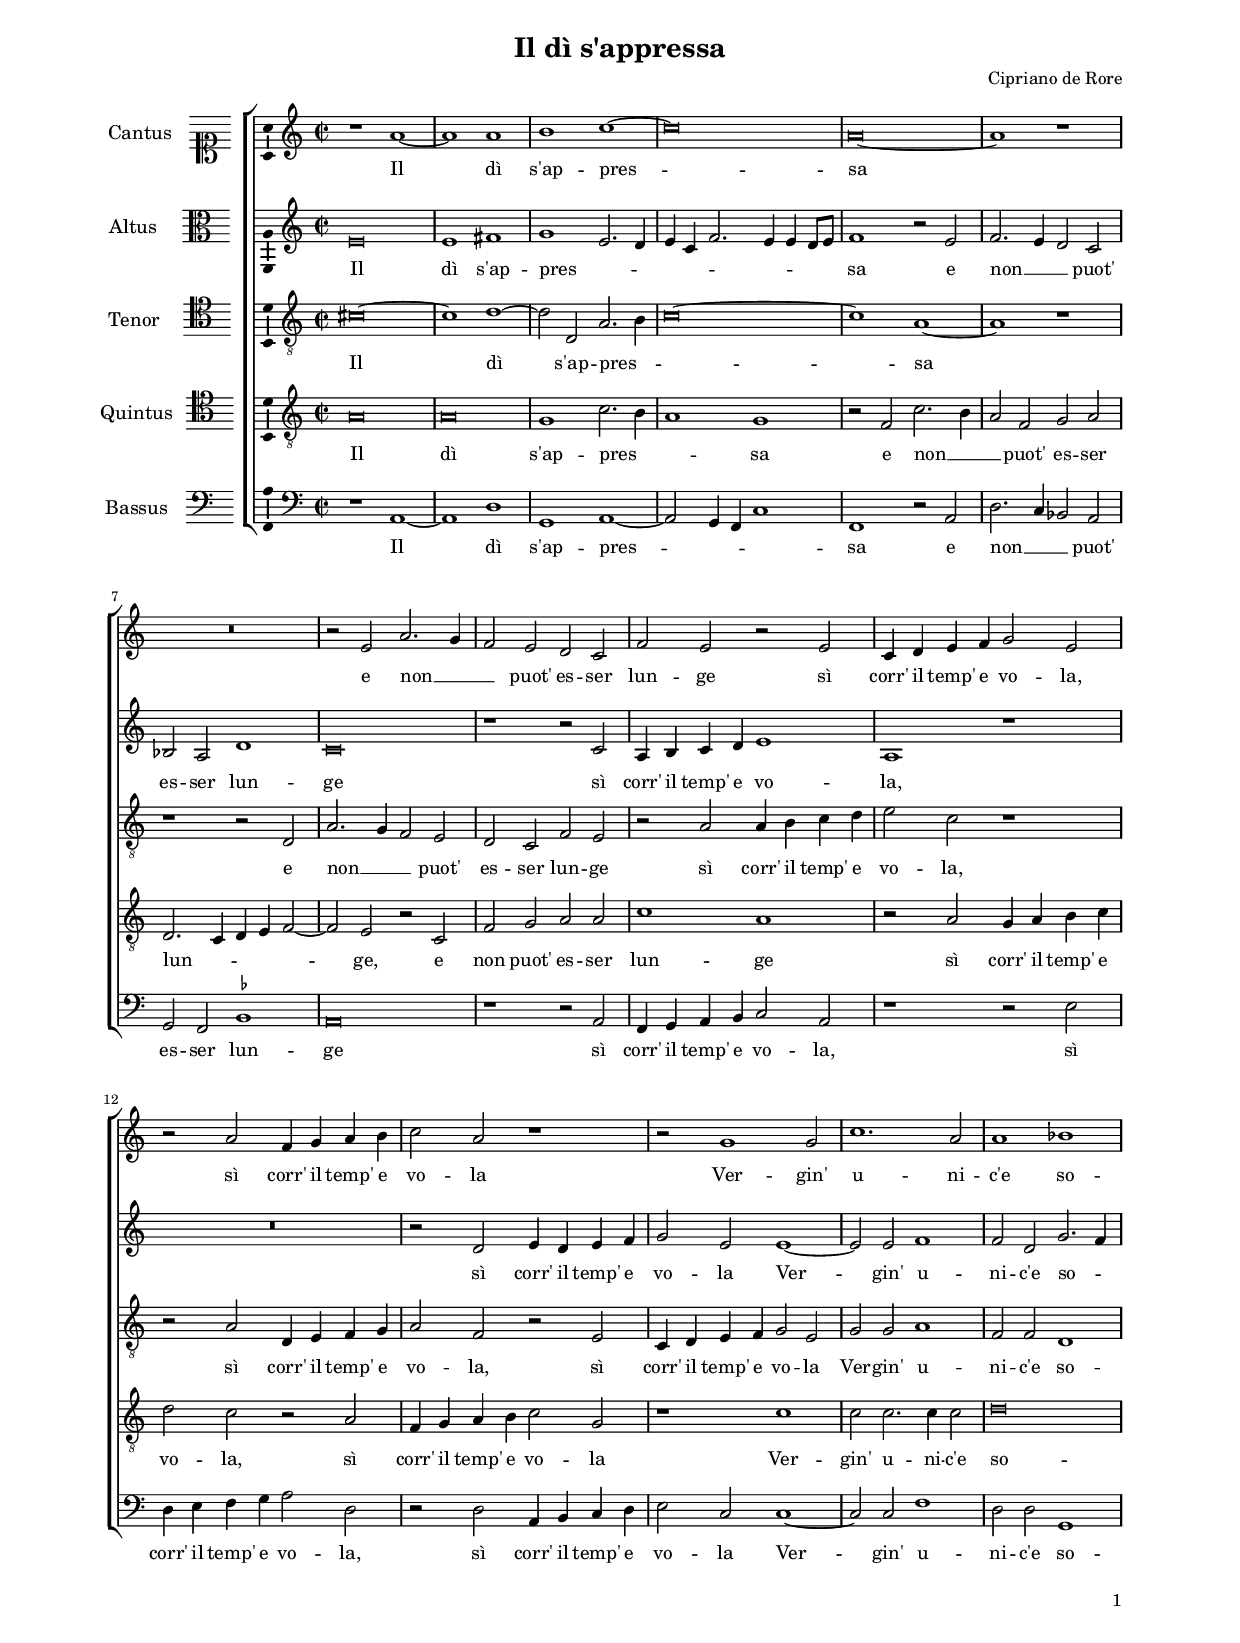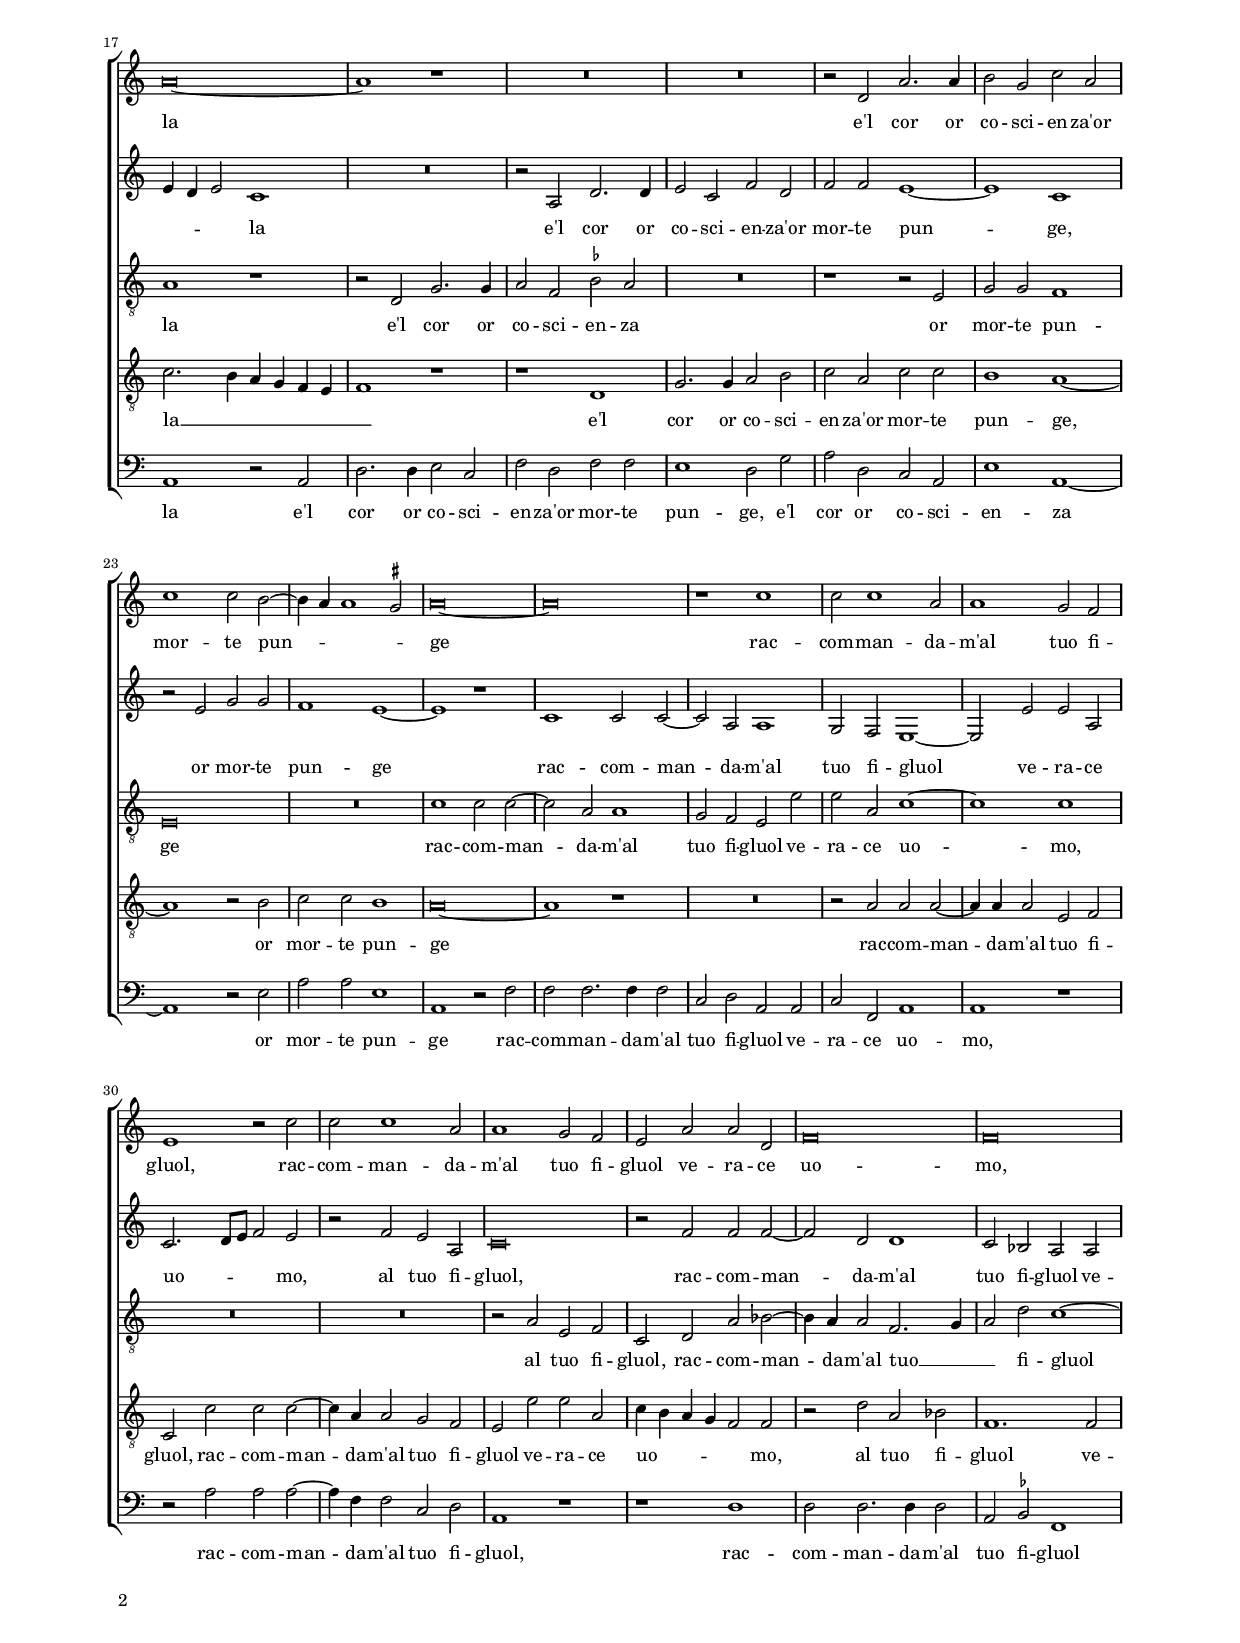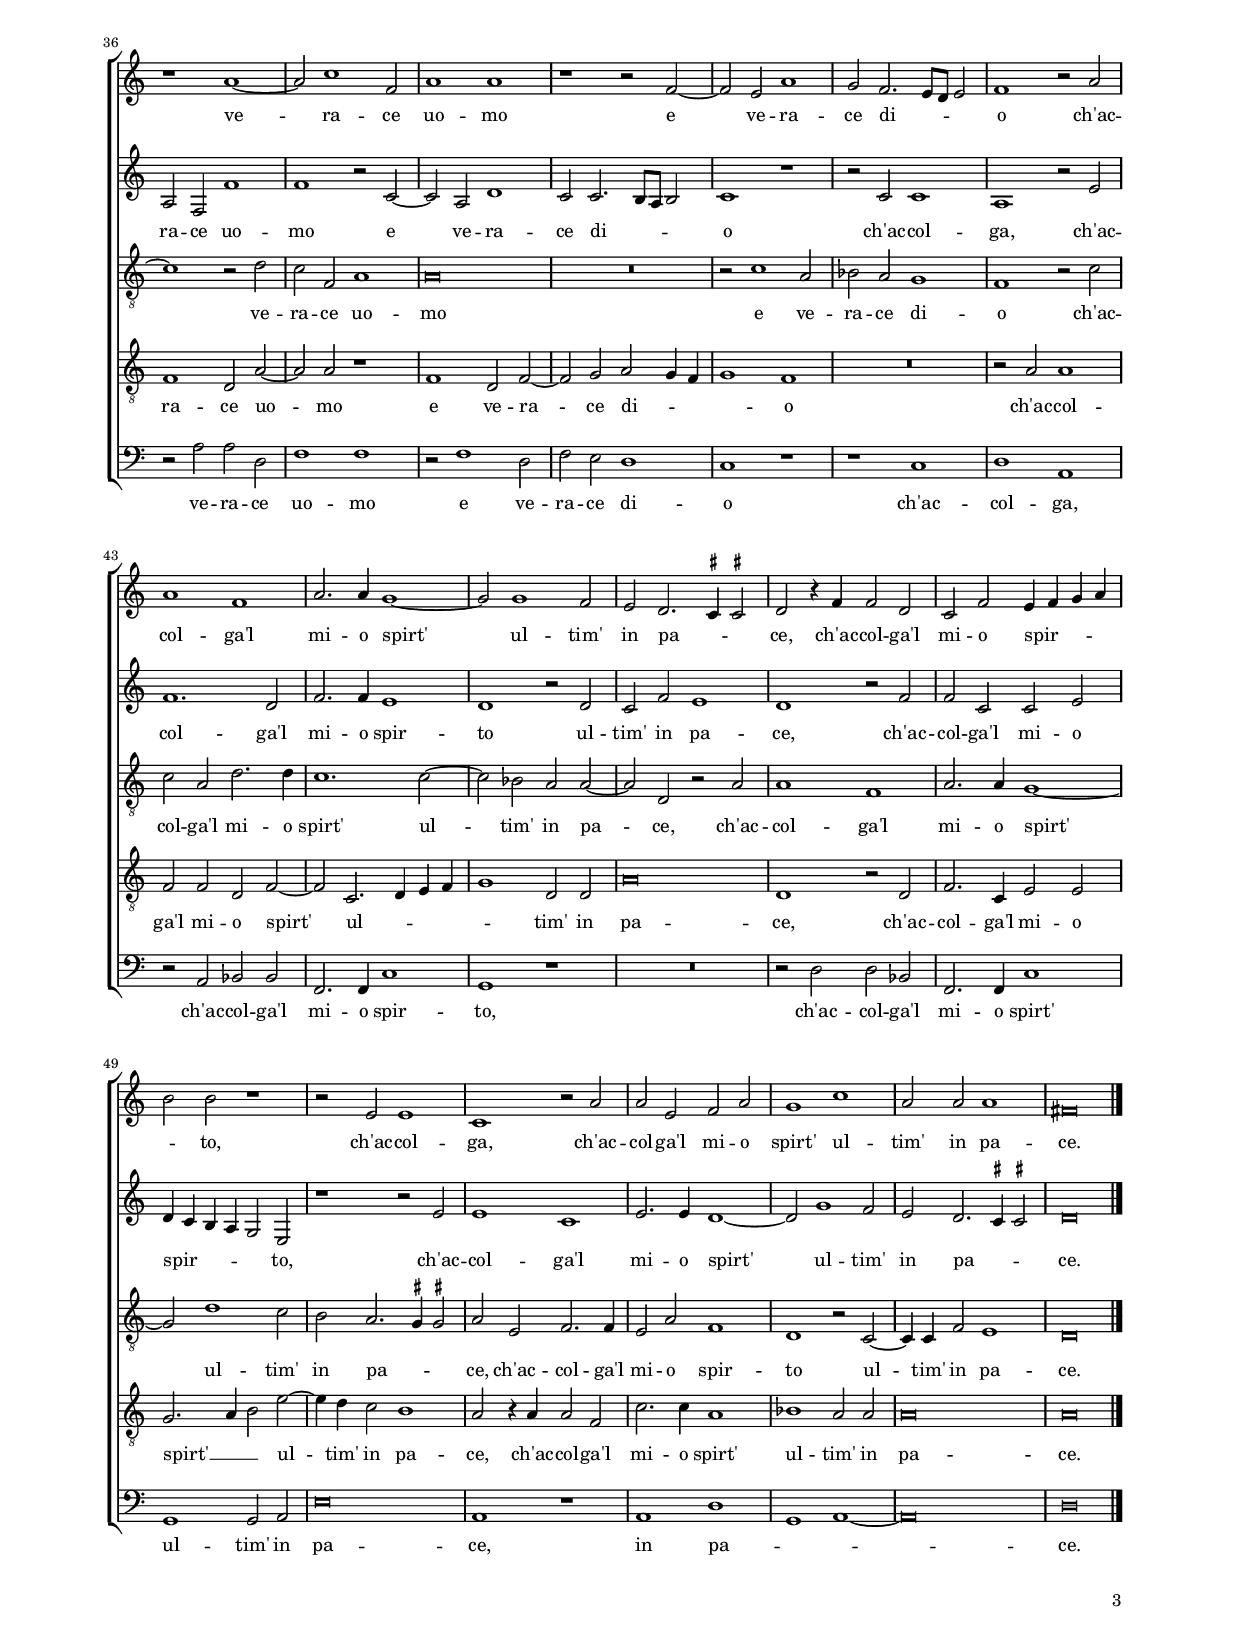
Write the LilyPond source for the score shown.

\header
{
  title="Il dì s'appressa"
  composer="Cipriano de Rore"
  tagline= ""
}

\version "2.24.1"
\include "deutsch.ly"
#(set-global-staff-size 15)
% #(set-default-paper-size "letter")
#(ly:set-option 'point-and-click #f)

	
\paper
	{
	top-margin = 1.8 \cm
	bottom-margin = 1.2 \cm
	left-margin = 2 \cm
	right-margin = 2 \cm
	ragged-bottom = ##f
	ragged-last-bottom = ##t
	print-page-number = ##f
	system-system-spacing = #'((basic-distance . 16) (minimum-distance . 14) (padding . 5) (strechability . 150))
	oddFooterMarkup=\markup   \fill-line { "" \fromproperty #'page:page-number-string }
	evenFooterMarkup=\markup  \fill-line { \fromproperty #'page:page-number-string "" }
	last-bottom-spacing = #'((basic-distance . 12) (minimum-distance . 7) (padding . 4))
	systems-per-page = 3
%	min-systems-per-page = 3
	markup-system-spacing.basic-distance = #12
	}

	
global = {
	\key c \major
	\time 2/2 \set Score.measureLength = #(ly:make-moment 2/1)
	\skip 1*2*55 \bar "|."
	}

	ficta = { \once \set suggestAccidentals = ##t }
	
	forget = #(define-music-function (music) (ly:music?) #{
		\accidentalStyle forget
		$music
		\accidentalStyle default
		#})
	
	m = \melisma
	me = \melismaEnd



incipitcantus = \markup { \score {
	{
	\set Staff.instrumentName = \markup { \fontsize #1 "Cantus" }
	\key c \major
	\clef soprano
	s4 \bar ""
	}
	\layout  {
	raggedright = ##t
	indent = 1.6 \cm
	line-width = 2.4\cm
	\context { \Staff \remove Time_signature_engraver }
	\override Staff.Clef.Y-extent = #'(0 . 0)
	}} \hspace #1 }
	
      
incipitaltus = \markup { \score {
	{
	\set Staff.instrumentName = \markup { \fontsize #1 "Altus" }
	\key c \major
	\clef alto
	s4 \bar ""
	}
	\layout  {
	raggedright = ##t
	indent = 1.6 \cm
	line-width = 2.4\cm
	\context { \Staff \remove Time_signature_engraver }
	\override Staff.Clef.Y-extent = #'(0 . 0)
	}} \hspace #1 }


incipittenor = \markup { \score {
	{
	\set Staff.instrumentName = \markup { \fontsize #1 "Tenor" }
	\key c \major
	\clef tenor
	s4 \bar ""
	}
	\layout  {
	raggedright = ##t
	indent = 1.6 \cm
	line-width = 2.4\cm
	\context { \Staff \remove Time_signature_engraver }
	\override Staff.Clef.Y-extent = #'(0 . 0)
	}} \hspace #1 }
      
      
incipitquintus = \markup { \score {
	{
	\set Staff.instrumentName = \markup { \fontsize #1 "Quintus" }
	\key c \major
	\clef tenor
	s4 \bar ""
	}
	\layout  {
	raggedright = ##t
	indent = 1.6 \cm
	line-width = 2.4\cm
	\context { \Staff \remove Time_signature_engraver }
	\override Staff.Clef.Y-extent = #'(0 . 0)
	}} \hspace #1 }
      
      
incipitbassus = \markup { \score {
	{
	\set Staff.instrumentName = \markup { \fontsize #1 "Bassus" }
	\key c \major
	\clef bass
	s4 \bar ""
	}
	\layout  {
	raggedright = ##t
	indent = 1.6 \cm
	line-width = 2.4\cm
	\context { \Staff \remove Time_signature_engraver }
	\override Staff.Clef.Y-extent = #'(0 . 0)
	}} \hspace #1 }


cantus =  \relative c''
	{
	r1 a~
	a1 a
	h1 c~
	c\breve
%5
	a\breve~ |
	a1 r
	R\breve
	r2 e a2. \m g4
	f2 \me e d c
%10
	f2 e r e |
	c4 d e f g2 e
	r2 a f4 g a h
	c2 a r1
	r2 g1 g2
%15
	c1. a2 |
	a1 b
	a\breve~
	a1 r
	R\breve
%20
	R\breve |
	r2 d, a'2. a4
	h2 g c a
	c1 c2 h~
	h4 \m a a1 \ficta gis2 \me
%25
	a\breve~ |
	a\breve
	r1 c
	c2 c1 a2
	a1 g2 f
%30
	e1 r2 c' |
	c2 c1 a2
	a1 g2 f
	e2 a a d,
	f\breve
%35
	f\breve |
	r1 a~
	a2 c1 f,2
	a1 a
	r1 r2 f~
%40
	f2 e a1 |
	g2 f2. \m e8 d e2 \me
	f1 r2 a
	a1 f
	a2. a4 g1~
%45
	g2 g1 f2 |
	e2 d2. \m \ficta cis4 \ficta cis!2 \me
	d2 r4 f f2 d
	c2 f e4 \m f g a
	h2 \me h r1
%50
	r2 e, e1 |
	c1 r2 a'
	a2 e f a
	g1 c
	a2 a a1
%55
	fis\breve |
	}


altus =  \relative c'
	{
	e\breve
	e1 fis
	g1 \m e2. d4
	e4 c f2. e4 e d8 e \me
%5
	f1 r2 e |
	f2. \m e4 d2 \me c
	b2 a d1
	c\breve
	r1 r2 c
%10
	a4 h c d e1 |
	a,1 r
	R\breve
	r2 d e4 d e f
	g2 e e1~
%15
	e2 e f1 |
	f2 d g2. \m f4
	e4 d e2 \me c1
	R\breve
	r2 a d2. d4
%20
	e2 c f d |
	f2 f e1~
	e1 c
	r2 e g g
	f1 e~
%25
	e1 r |
	c1 c2 c~
	c2 a a1
	g2 f e1~
	e2 e' e a,
%30
	c2. \m d8 e f2 \me e |
	r2 f e a,
	c\breve
	r2 f f f~
	f2 d d1
%35
	c2 b a a |
	a2 f f'1
	f1 r2 c~
	c2 a d1
	c2 c2. \m h8 a h2 \me
%40
	c1 r |
	r2 c c1
	a1 r2 e'
	f1. d2
	f2. f4 e1
%45
	d1 r2 d |
	c2 f e1
	d1 r2 f
	f2 c c e
	d4 \m c h a g2 \me e
%50
	r1 r2 e' |
	e1 c
	e2. e4 d1~
	d2 g1 f2
	e2 d2. \m \ficta cis4 \ficta cis!2 \me
%55
	d\breve |
	}


tenor =  \relative c'
	{
	cis\breve~
	cis1 d~
	d2 d, a'2. \m h4
	c\breve~
%5
	c1 \me a~ |
	a1 r
	r1 r2 d,
	a'2. \m g4 f2 \me e
	d2 c f e
%10
	r2 a a4 h c d |
	e2 c r1
	r2 a d,4 e f g
	a2 f r2 e
	c4 d e f g2 e
%15
	g2 g a1 |
	f2 f d1
	a'1 r
	r2 d, g2. g4
	a2 f \ficta b a
%20
	R\breve |
	r1 r2 e
	g2 g f1
	e\breve
	R\breve
%25
	c'1 c2 c~ |
	c2 a a1
	g2 f e e'
	e2 a, c1~
	c1 c
%30
	R\breve |
	R\breve
	r2 a e f
	c2 d a' b~
	b4 a a2 f2. \m g4
%35
	a2 \me d c1~ |
	c1 r2 d
	c2 f, a1
	a\breve
	R\breve
%40
	r2 c1 a2 |
	b2 a g1
	f1 r2 c'
	c2 a d2. d4
	c1. c2~
%45
	c2 b a a~ |
	a2 d, r a'
	a1 f
	a2. a4 g1~
	g2 d'1 c2
%50
	h2 a2. \m \ficta gis4 \ficta gis!2 \me |
	a2 e f2. f4
	e2 a f1
	d1 r2 c~
	c4 c f2 e1
%55
	d\breve |
	}

	
quintus  =  \relative c'
	{
	a\breve
	a\breve
	g1 c2. \m h4
	a1 \me g
%5
	r2 f c'2. \m h4 |
	a2 \me f g a
	d,2. \m c4 d e f2~
	f2 \me e r c
	f2 g a a
%10
	c1 a |
	r2 a g4 a h c
	d2 c r a
	f4 g a h c2 g
	r1 c
%15
	c2 c2. c4 c2 |
	d\breve
	c2. \m h4 a g f e
	f1 \me r
	r1 d
%20
	g2. g4 a2 h |
	c2 a c c
	h1 a~
	a1 r2 h
	c2 c h1
%25
	a\breve~ |
	a1 r
	R\breve
	r2 a a a~
	a4 a a2 e f
%30
	c2 c' c c~ |
	c4 a a2 g f
	e2 e' e a,
	c4 \m h a g f2 \me f
	r2 d' a b
%35
	f1. f2 |
	f1 d2 a'~
	a2 a r1
	f1 d2 f~
	f2 g a \m g4 f
%40
	g1 \me f |
	R\breve
	r2 a a1
	f2 f d f~
	f2 c2. \m d4 e f
%45
	g1 \me d2 d |
	a'\breve
	d,1 r2 d
	f2. c4 e2 e
	g2. \m a4 h2 \me e~
%50
	e4 d c2 h1 |
	a2 r4 a a2 f
	c'2. c4 a1
	b1 a2 a
	a\breve
%55
	a\breve |
	}


bassus  =  \relative c
	{
	r1 a~
	a1 d
	g,1 a~
	a2 \m g4 f c'1 \me
%5
	f,1 r2 a |
	d2. \m c4 b2 \me a
	g2 f \ficta b1
	a\breve
	r1 r2 a
%10
	f4 g a h c2 a |
	r1 r2 e'
	d4 e f g a2 d,
	r2 d a4 h c d
	e2 c c1~
%15
	c2 c f1 |
	d2 d g,1
	a1 r2 a
	d2. d4 e2 c
	f2 d f f
%20
	e1 d2 g |
	a2 d, c a
	e'1 a,~
	a1 r2 e'
	a2 a e1
%25
	a,1 r2 f' |
	f2 f2. f4 f2
	c2 d a a
	c2 f, a1
	a1 r
%30
	r2 a' a a~ |
	a4 f f2 c d
	a1 r
	r1 d
	d2 d2. d4 d2
%35
	a2 \ficta b f1 |
	r2 a' a d,
	f1 f
	r2 f1 d2
	f2 e d1
%40
	c1 r |
	r1 c
	d1 a
	r2 a b b
	f2. f4 c'1
%45
	g1 r |
	R\breve
	r2 d' d b
	f2. f4 c'1
	g1 g2 a
%50
	e'\breve |
	a,1 r
	a1 d \m
	g,1 a~
	a\breve \me
%55
	d\breve |
	}

lyricscantus = \lyricmode {
	Il dì s'ap -- pres -- sa e non __ puot' es -- ser lun -- ge
	sì corr' il temp' e vo -- la,
	sì corr' il temp' e vo -- la
	Ver -- gin' u -- ni -- c'e so -- la
	e'l cor or co -- sci -- en -- za'or mor -- te pun -- ge
	rac -- com -- man -- da -- m'al tuo fi -- gluol,
	rac -- com -- man -- da -- m'al tuo fi -- gluol
	ve -- ra -- ce uo -- mo,
	ve -- ra -- ce uo -- mo e ve -- ra -- ce di -- o
	ch'ac -- col -- ga'l mi -- o spirt' ul -- tim' in pa -- ce,
	ch'ac -- col -- ga'l mi -- o spir -- to,
	ch'ac -- col -- ga,
	ch'ac -- col -- ga'l mi -- o spirt' ul -- tim' in pa -- ce.
	}


lyricsaltus = \lyricmode {
	Il dì s'ap -- pres -- sa e non __ puot' es -- ser lun -- ge
	sì corr' il temp' e vo -- la,
	sì corr' il temp' e vo -- la
	Ver -- gin' u -- ni -- c'e so -- la
	e'l cor or co -- sci -- en -- za'or mor -- te pun -- ge,
	or mor -- te pun -- ge
	rac -- com -- man -- da -- m'al tuo fi -- gluol ve -- ra -- ce uo -- mo,
	al tuo fi -- gluol,
	rac -- com -- man -- da -- m'al tuo fi -- gluol ve -- ra -- ce uo -- mo
	e ve -- ra -- ce di -- o
	ch'ac -- col -- ga,
	ch'ac -- col -- ga'l mi -- o spir -- to ul -- tim' in pa -- ce,
	ch'ac -- col -- ga'l mi -- o spir -- to,
	ch'ac -- col -- ga'l mi -- o spirt' ul -- tim' in pa -- ce.
	}


lyricstenor = \lyricmode {
	Il dì s'ap -- pres -- sa e non __ puot' es -- ser lun -- ge
	sì corr' il temp' e vo -- la,
	sì corr' il temp' e vo -- la,
	sì corr' il temp' e vo -- la
	Ver -- gin' u -- ni -- c'e so -- la
	e'l cor or co -- sci -- en -- za or mor -- te pun -- ge
	rac -- com -- man -- da -- m'al tuo fi -- gluol ve -- ra -- ce uo -- mo,
	al tuo fi -- gluol,
	rac -- com -- man -- da -- m'al tuo __ fi -- gluol ve -- ra -- ce uo -- mo
	e ve -- ra -- ce di -- o
	ch'ac -- col -- ga'l mi -- o spirt' ul -- tim' in pa -- ce,
	ch'ac -- col -- ga'l mi -- o spirt' ul -- tim' in pa -- ce,
	ch'ac -- col -- ga'l mi -- o spir -- to ul -- tim' in pa -- ce.
	}


lyricsquintus = \lyricmode {
	Il dì s'ap -- pres -- sa e non __ puot' es -- ser lun -- ge,
	e non puot' es -- ser lun -- ge
	sì corr' il temp' e vo -- la,
	sì corr' il temp' e vo -- la
	Ver -- gin' u -- ni -- c'e so -- la __
	e'l cor or co -- sci -- en -- za'or mor -- te pun -- ge,
	or mor -- te pun -- ge
	rac -- com -- man -- da -- m'al tuo fi -- gluol,
	rac -- com -- man -- da -- m'al tuo fi -- gluol ve -- ra -- ce uo -- mo,
	al tuo fi -- gluol ve -- ra -- ce uo -- mo
	e ve -- ra -- ce di -- o
	ch'ac -- col -- ga'l mi -- o spirt' ul -- tim' in pa -- ce,
	ch'ac -- col -- ga'l mi -- o spirt' __ ul -- tim' in pa -- ce,
	ch'ac -- col -- ga'l mi -- o spirt' ul -- tim' in pa -- ce.
	}


lyricsbassus = \lyricmode {
	Il dì s'ap -- pres -- sa e non __ puot' es -- ser lun -- ge
	sì corr' il temp' e vo -- la,
	sì corr' il temp' e vo -- la,
	sì corr' il temp' e vo -- la
	Ver -- gin' u -- ni -- c'e so -- la
	e'l cor or co -- sci -- en -- za'or mor -- te pun -- ge,
	e'l cor or co -- sci -- en -- za or mor -- te pun -- ge
	rac -- com -- man -- da -- m'al tuo fi -- gluol ve -- ra -- ce uo -- mo,
	rac -- com -- man -- da -- m'al tuo fi -- gluol,
	rac -- com -- man -- da -- m'al tuo fi -- gluol ve -- ra -- ce uo -- mo
	e ve -- ra -- ce di -- o
	ch'ac -- col -- ga,
	ch'ac -- col -- ga'l mi -- o spir -- to,
	ch'ac -- col -- ga'l mi -- o spirt' ul -- tim' in pa -- ce,
	in pa -- ce.
	}


\score
{  
	\transpose c c {
	\new ChoirStaff \with { \override StaffGrouper.staff-staff-spacing.basic-distance = #12 }
	<<

	\new Staff << \global
	\new Voice="v1" {
		\set Staff.instrumentName=\incipitcantus
%		\set Staff.instrumentName= "S"
		\set Staff.midiInstrument = "reed organ"
		\clef violin
		\cantus }
	\new Lyrics \lyricsto "v1" {\lyricscantus }
	>>


	\new Staff << \global
	\new Voice="v2" {
		\set Staff.instrumentName=\incipitaltus
%		\set Staff.instrumentName= "A"
		\set Staff.midiInstrument = "reed organ"
		\clef violin 
		\altus}
	\new Lyrics \lyricsto "v2" {\lyricsaltus }
	>>


	\new Staff << \global
	\new Voice="v3" {
		\set Staff.instrumentName=\incipittenor
%		\set Staff.instrumentName= "T"
		\set Staff.midiInstrument = "reed organ"
		\clef "G_8"
		\tenor }
	\new Lyrics \lyricsto "v3" {\lyricstenor }
	>>


	\new Staff << \global
	\new Voice="v5" {
		\set Staff.instrumentName=\incipitquintus
%		\set Staff.instrumentName= "Q"
		\set Staff.midiInstrument = "reed organ"
		\clef "G_8"
		\quintus}
	\new Lyrics \lyricsto "v5" {\lyricsquintus }
	>>


	\new Staff << \global
	\new Voice="v4" {
		\set Staff.instrumentName=\incipitbassus
%		\set Staff.instrumentName= "B"
		\set Staff.midiInstrument = "reed organ"
		\clef bass 
		\bassus }
	\new Lyrics \lyricsto "v4" {\lyricsbassus}
	>>

	>>
	} % transpose

	\layout
	{
	indent = 2.3\cm
	\context { \Lyrics \override VerticalAxisGroup.nonstaff-relatedstaff-spacing.padding = #1.5 }
	\context { \Staff \override TimeSignature.break-visibility = #end-of-line-invisible }
	\context { \Staff \consists Ambitus_engraver }
	\context { \Score \override BarNumber.padding = #2 }
	\context { \Voice \override NoteHead.style = #'baroque }
	}
	
\midi
	{
	\tempo 2 = 90
	}
	
}


% EOF
